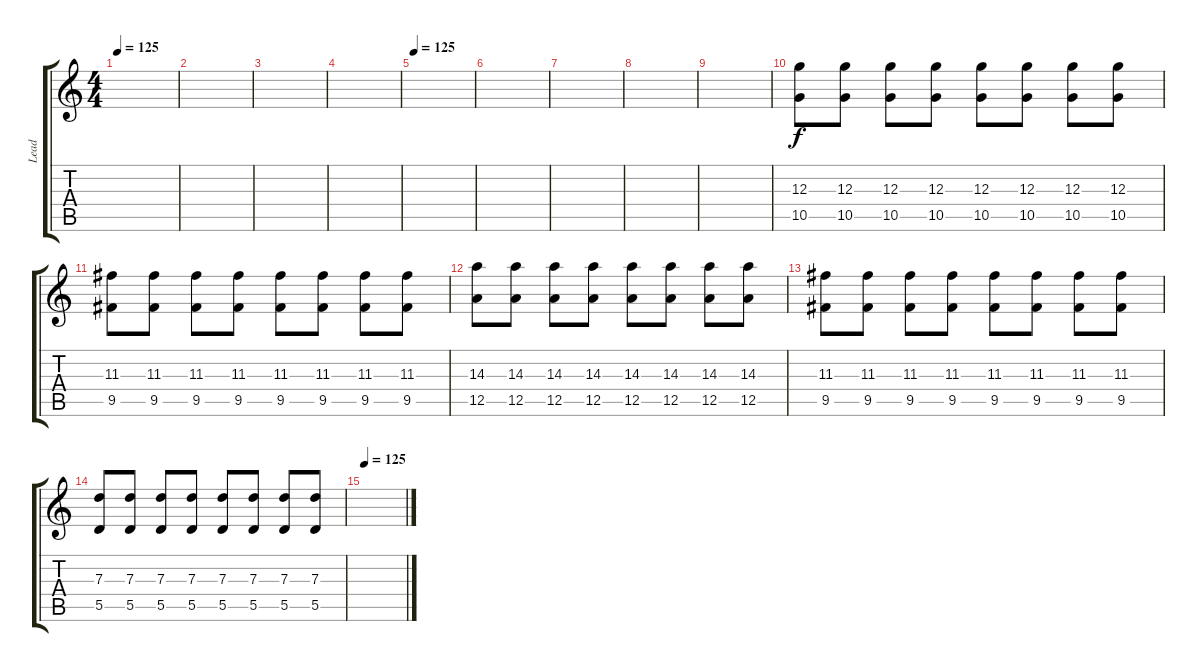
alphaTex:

\track ("Lead" "Lead") {instrument distortionguitar}
\staff {score tabs}
\tuning (E4 B3 G3 D3 A2 E2) {hide}
\ts (4 4)
\tempo 125
\clef g2
\ks c
|
|
|
|
\tempo 125
|
|
|
|
|
(12.3 10.5).8 (12.3 10.5).8 (12.3 10.5).8 (12.3 10.5).8 (12.3 10.5).8 (12.3 10.5).8 (12.3 10.5).8 (12.3 10.5).8 |
(11.3 9.5).8 (11.3 9.5).8 (11.3 9.5).8 (11.3 9.5).8 (11.3 9.5).8 (11.3 9.5).8 (11.3 9.5).8 (11.3 9.5).8 |
(14.3 12.5).8 (14.3 12.5).8 (14.3 12.5).8 (14.3 12.5).8 (14.3 12.5).8 (14.3 12.5).8 (14.3 12.5).8 (14.3 12.5).8 |
(11.3 9.5).8 (11.3 9.5).8 (11.3 9.5).8 (11.3 9.5).8 (11.3 9.5).8 (11.3 9.5).8 (11.3 9.5).8 (11.3 9.5).8 |
(7.3 5.5).8 (7.3 5.5).8 (7.3 5.5).8 (7.3 5.5).8 (7.3 5.5).8 (7.3 5.5).8 (7.3 5.5).8 (7.3 5.5).8 |
\tempo 125
